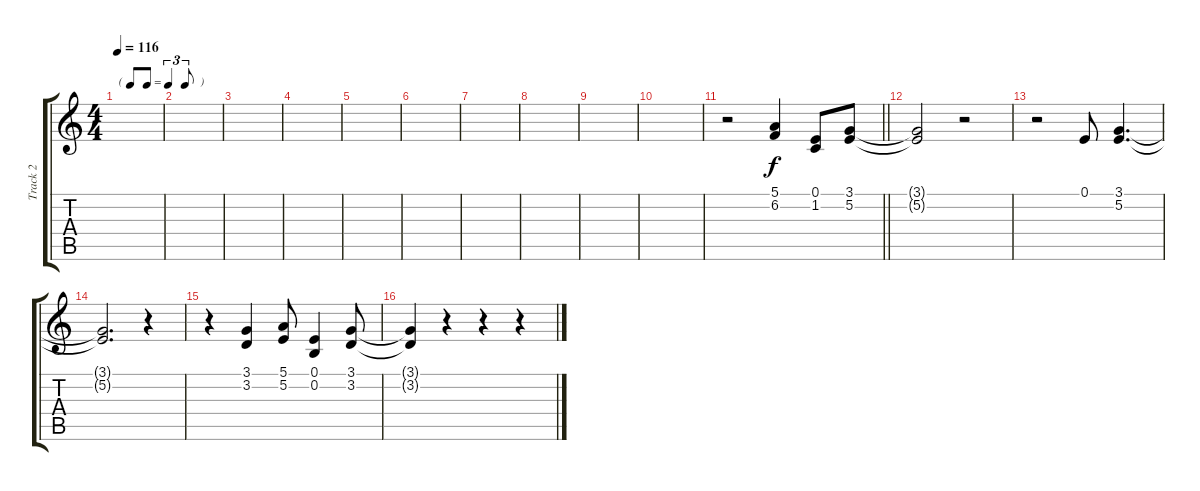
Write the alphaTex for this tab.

\track ("Track 2" "Track 2") {instrument choiraahs}
\staff {score tabs}
\tuning (E4 B3 G3 D3 A2 E2) {hide}
\ts (4 4)
\tf triplet8th
\tempo 116
\clef g2
\ks c
|
|
|
|
|
|
|
|
|
|
\barLineRight lightlight
r.2 (5.1 6.2).4 (0.1 1.2).8 (3.1 5.2).8 |
(3.1{t} 5.2{t}).2 r.2 |
r.2 0.1.8 (3.1 5.2).4{d} |
(3.1{t} 5.2{t}).2{d} r.4 |
r.4 (3.1 3.2).4 (5.1 5.2).8 (0.1 0.2).4 (3.1 3.2).8 |
(3.1{t} 3.2{t}).4 r.4 r.4 r.4
